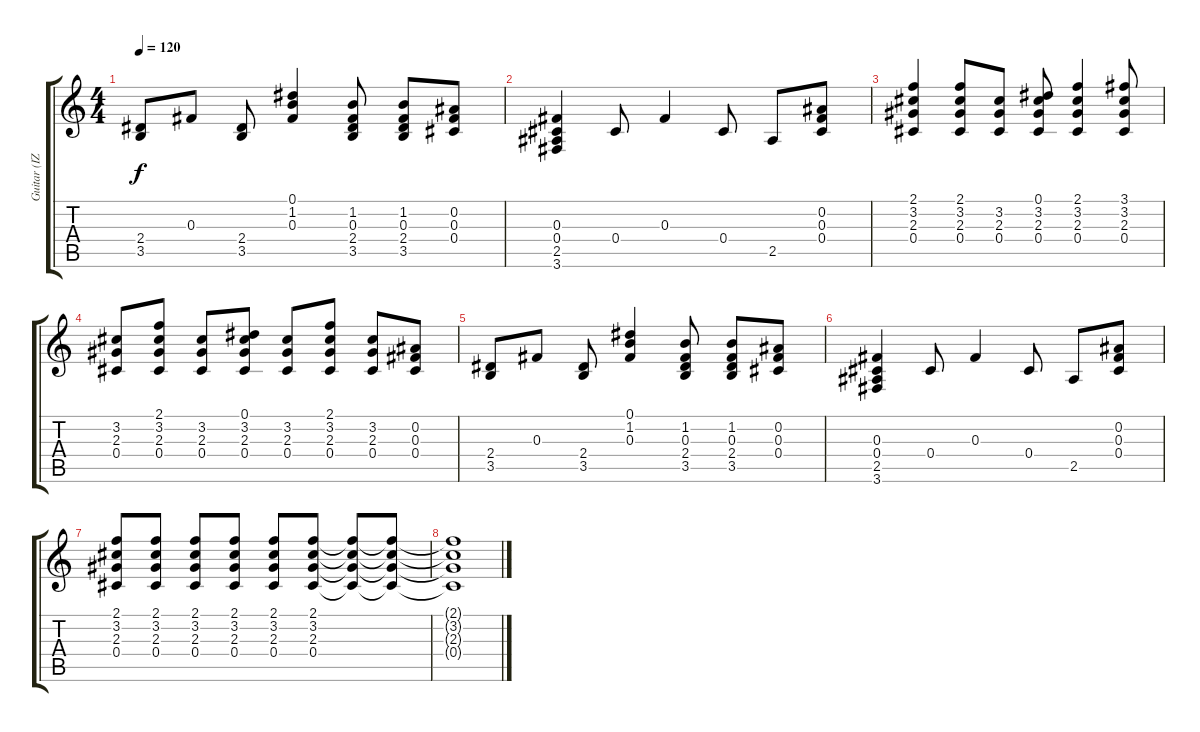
\track ("Guitar (IZZY)" "Guitar (IZ") {instrument acousticguitarnylon}
\staff {score tabs}
\tuning (Eb4 Bb3 Gb3 Db3 Ab2 Eb2) {hide}
\ts (4 4)
\tempo 120
\clef g2
\ks c
(2.4 3.5).8{dy f} 0.3.8 (2.4 3.5).8 (0.1 1.2 0.3).4 (1.2 0.3 2.4 3.5).8 (1.2 0.3 2.4 3.5).8 (0.2 0.3 0.4).8 |
(0.3 0.4 2.5 3.6).4 0.4.8 0.3.4 0.4.8 2.5.8 (0.2 0.3 0.4).8 |
(2.1 3.2 2.3 0.4).4 (2.1 3.2 2.3 0.4).8 (3.2 2.3 0.4).8 (0.1 3.2 2.3 0.4).8 (2.1 3.2 2.3 0.4).4 (3.1 3.2 2.3 0.4).8 |
(3.2 2.3 0.4).8 (2.1 3.2 2.3 0.4).8 (3.2 2.3 0.4).8 (0.1 3.2 2.3 0.4).8 (3.2 2.3 0.4).8 (2.1 3.2 2.3 0.4).8 (3.2 2.3 0.4).8 (0.2 0.3 0.4).8 |
(2.4 3.5).8 0.3.8 (2.4 3.5).8 (0.1 1.2 0.3).4 (1.2 0.3 2.4 3.5).8 (1.2 0.3 2.4 3.5).8 (0.2 0.3 0.4).8 |
(0.3 0.4 2.5 3.6).4 0.4.8 0.3.4 0.4.8 2.5.8 (0.2 0.3 0.4).8 |
(2.1 3.2 2.3 0.4).8 (2.1 3.2 2.3 0.4).8 (2.1 3.2 2.3 0.4).8 (2.1 3.2 2.3 0.4).8 (2.1 3.2 2.3 0.4).8 (2.1 3.2 2.3 0.4).8 (2.1{t} 3.2{t} 2.3{t} 0.4{t}).8 (2.1{t} 3.2{t} 2.3{t} 0.4{t}).8 |
(2.1{t} 3.2{t} 2.3{t} 0.4{t}).1
